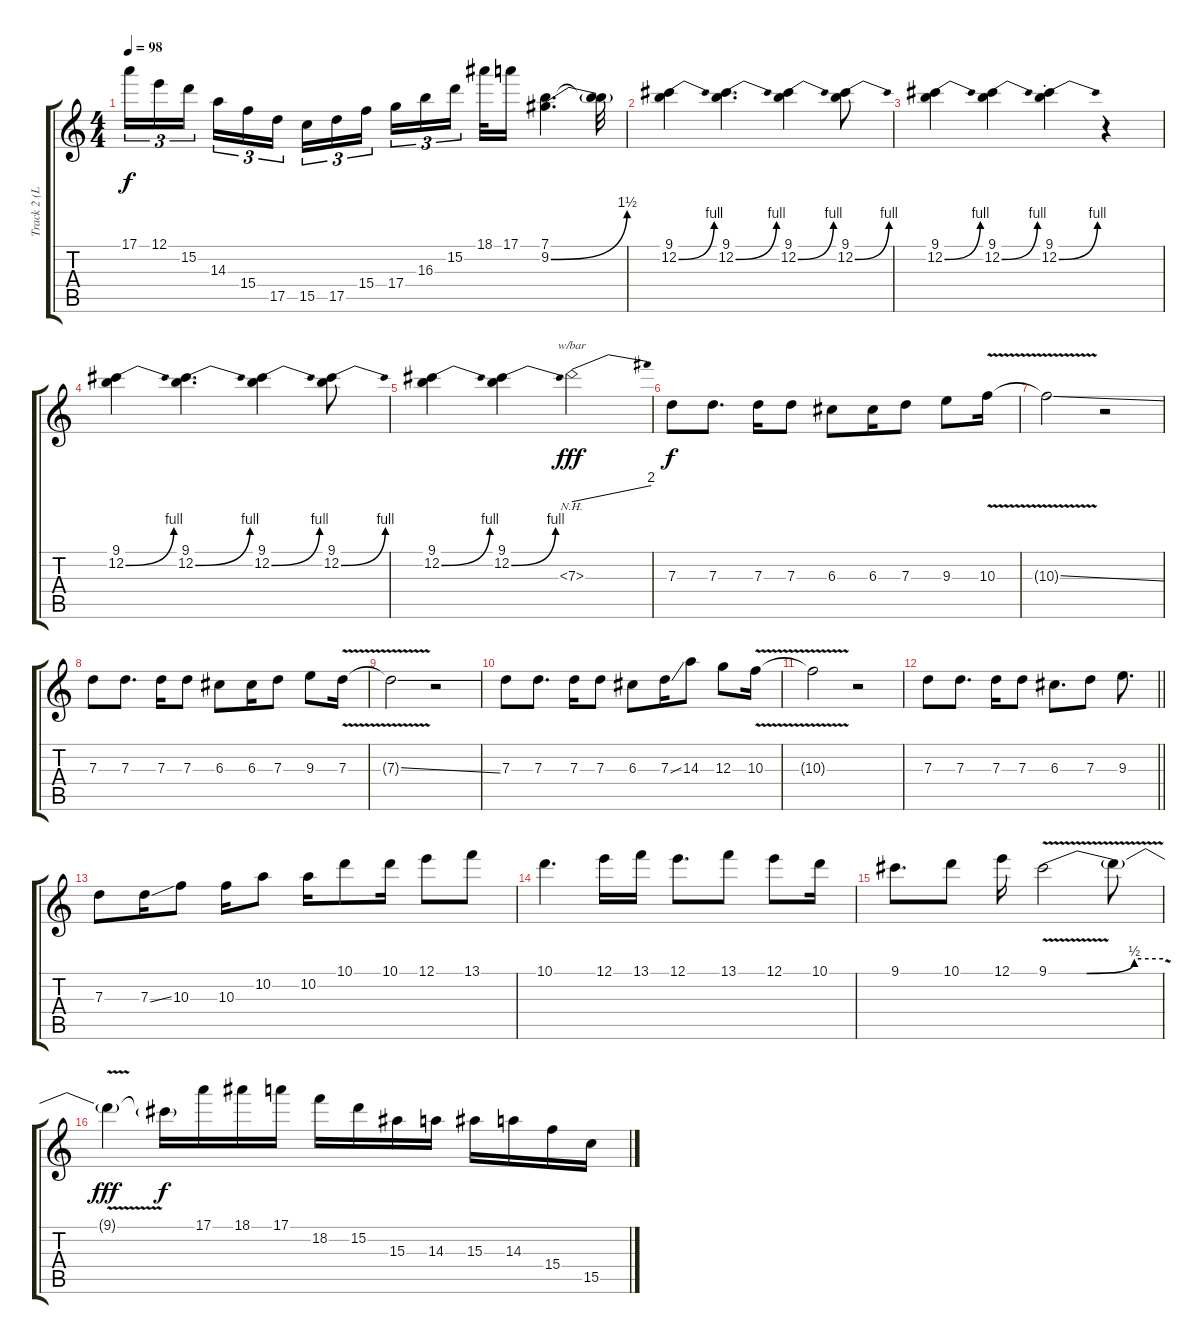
\track ("Track 2 (L ear)" "Track 2 (L") {instrument distortionguitar}
\staff {score tabs}
\tuning (E4 B3 G3 D3 A2 D2) {hide}
\ts (4 4)
\tempo 98
\clef g2
\ks c
17.1.16{tu (3 2) dy f} 12.1.16{tu (3 2)} 15.2.16{tu (3 2) beam splitsecondary} 14.3.16{tu (3 2)} 15.4.16{tu (3 2)} 17.5.16{tu (3 2)} 15.5.16{tu (3 2)} 17.5.16{tu (3 2)} 15.4.16{tu (3 2) beam splitsecondary} 17.4.16{tu (3 2)} 16.3.16{tu (3 2)} 15.2.16{tu (3 2)} 18.1.32 17.1.16 (7.1 9.2{be (bend 0 0 60 6)}).4{d} (7.1{t} 9.2{t}).32 |
(9.1 12.2{be (bend 0 0 60 4)}).4 (9.1 12.2{be (bend 0 0 60 4)}).4{d} (9.1 12.2{be (bend 0 0 60 4)}).4 (9.1 12.2{be (bend 0 0 60 4)}).8 |
(9.1 12.2{be (bend 0 0 60 4)}).4 (9.1 12.2{be (bend 0 0 60 4)}).4 (9.1{st} 12.2{be (bend 0 0 60 4) st}).4 r.4 |
(9.1 12.2{be (bend 0 0 60 4)}).4 (9.1 12.2{be (bend 0 0 60 4)}).4{d} (9.1 12.2{be (bend 0 0 60 4)}).4 (9.1 12.2{be (bend 0 0 60 4)}).8 |
(9.1 12.2{be (bend 0 0 60 4)}).4 (9.1 12.2{be (bend 0 0 60 4)}).4 7.3{nh}.2{tbe (dive default 0 0 60 8) dy fff} |
7.3.8{dy f} 7.3.8{d} 7.3.16 7.3.8 6.3.8 6.3.16 7.3.8 9.3.8 10.3{v}.16 |
10.3{v ss t}.2 r.2 |
7.3.8 7.3.8{d} 7.3.16 7.3.8 6.3.8 6.3.16 7.3.8 9.3.8 7.3{v}.16 |
7.3{v ss t}.2 r.2 |
7.3.8 7.3.8{d} 7.3.16 7.3.8 6.3.8 7.3{ss}.16 14.3.8 12.3.8 10.3{v}.16 |
10.3{v t}.2 r.2 |
\barLineRight lightlight
7.3.8 7.3.8{d} 7.3.16 7.3.8 6.3.8{d} 7.3.8 9.3.8{d} |
\section ("" "")
7.3.8 7.3{ss}.16 10.3.8 10.3.16 10.2.8 10.2.16 10.1.8 10.1.16 12.1.8 13.1.8 |
10.1.4{d} 12.1.16 13.1.16 12.1.8{d} 13.1.8 12.1.8 10.1.16 |
9.1.8{d} 10.1.8 12.1.16 9.1{be (custom 0 0 20 0 45 2 60 2) v}.2 9.1{v t}.8 |
9.1{t}.4{dy fff} 9.1{t}.16{dy f} 17.1.16 18.1.16 17.1.16 18.2.16 15.2.16 15.3.16 14.3.16 15.3.16 14.3.16 15.4.16 15.5.16
